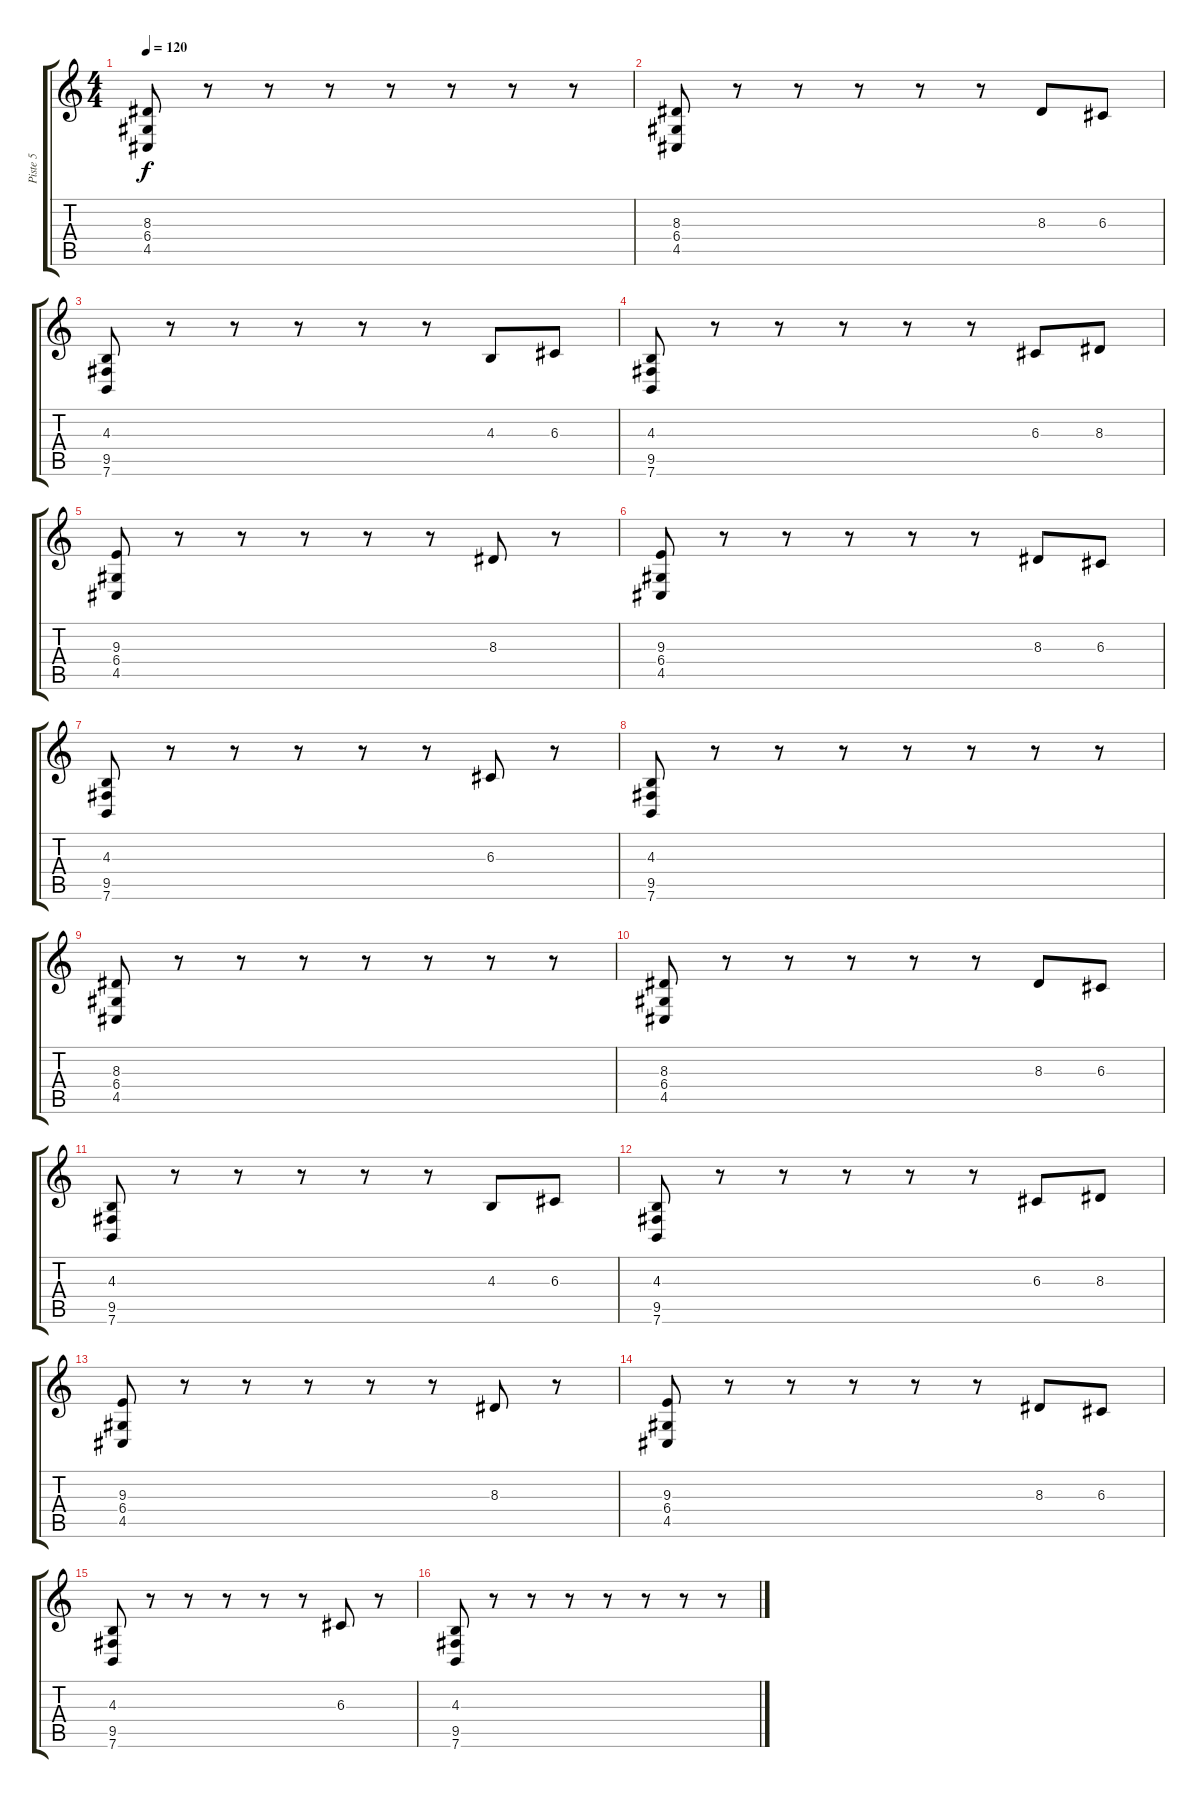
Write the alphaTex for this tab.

\track ("Piste 5" "Piste 5") {instrument fx7echoes}
\staff {score tabs}
\tuning (E4 B3 G3 D3 A2 E2) {hide}
\ts (4 4)
\tempo 120
\clef g2
\ks c
(8.3 6.4 4.5).8{dy f} r.8 r.8 r.8 r.8 r.8 r.8 r.8 |
(8.3 6.4 4.5).8 r.8 r.8 r.8 r.8 r.8 8.3.8 6.3.8 |
(4.3 9.5 7.6).8 r.8 r.8 r.8 r.8 r.8 4.3.8 6.3.8 |
(4.3 9.5 7.6).8 r.8 r.8 r.8 r.8 r.8 6.3.8 8.3.8 |
(9.3 6.4 4.5).8 r.8 r.8 r.8 r.8 r.8 8.3.8 r.8 |
(9.3 6.4 4.5).8 r.8 r.8 r.8 r.8 r.8 8.3.8 6.3.8 |
(4.3 9.5 7.6).8 r.8 r.8 r.8 r.8 r.8 6.3.8 r.8 |
(4.3 9.5 7.6).8 r.8 r.8 r.8 r.8 r.8 r.8 r.8 |
(8.3 6.4 4.5).8 r.8 r.8 r.8 r.8 r.8 r.8 r.8 |
(8.3 6.4 4.5).8 r.8 r.8 r.8 r.8 r.8 8.3.8 6.3.8 |
(4.3 9.5 7.6).8 r.8 r.8 r.8 r.8 r.8 4.3.8 6.3.8 |
(4.3 9.5 7.6).8 r.8 r.8 r.8 r.8 r.8 6.3.8 8.3.8 |
(9.3 6.4 4.5).8 r.8 r.8 r.8 r.8 r.8 8.3.8 r.8 |
(9.3 6.4 4.5).8 r.8 r.8 r.8 r.8 r.8 8.3.8 6.3.8 |
(4.3 9.5 7.6).8 r.8 r.8 r.8 r.8 r.8 6.3.8 r.8 |
(4.3 9.5 7.6).8 r.8 r.8 r.8 r.8 r.8 r.8 r.8
